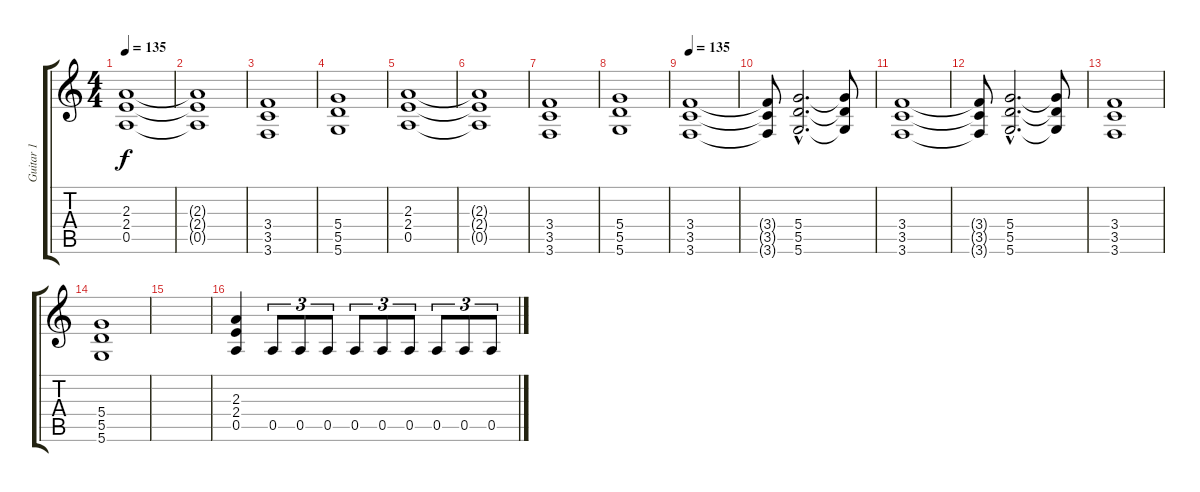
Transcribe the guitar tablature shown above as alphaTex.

\track ("Guitar 1" "Guitar 1") {instrument distortionguitar}
\staff {score tabs}
\tuning (E4 B3 G3 D3 A2 D2) {hide}
\ts (4 4)
\tempo 135
\clef g2
\ks c
(2.3 2.4 0.5).1{dy f} |
(2.3{t} 2.4{t} 0.5{t}).1 |
(3.4 3.5 3.6).1 |
(5.4 5.5 5.6).1 |
(2.3 2.4 0.5).1 |
(2.3{t} 2.4{t} 0.5{t}).1 |
(3.4 3.5 3.6).1 |
(5.4 5.5 5.6).1 |
\tempo 135
(3.4 3.5 3.6).1 |
(3.4{t} 3.5{t} 3.6{t}).8 (5.4{hac} 5.5{hac} 5.6{hac}).2{d} (5.4{t} 5.5{t} 5.6{t}).8 |
(3.4 3.5 3.6).1 |
(3.4{t} 3.5{t} 3.6{t}).8 (5.4{hac} 5.5{hac} 5.6{hac}).2{d} (5.4{t} 5.5{t} 5.6{t}).8 |
(3.4 3.5 3.6).1 |
(5.4 5.5 5.6).1 |
|
(2.3 2.4 0.5).4 0.5.8{tu (3 2)} 0.5.8{tu (3 2)} 0.5.8{tu (3 2)} 0.5.8{tu (3 2)} 0.5.8{tu (3 2)} 0.5.8{tu (3 2)} 0.5.8{tu (3 2)} 0.5.8{tu (3 2)} 0.5.8{tu (3 2)}
